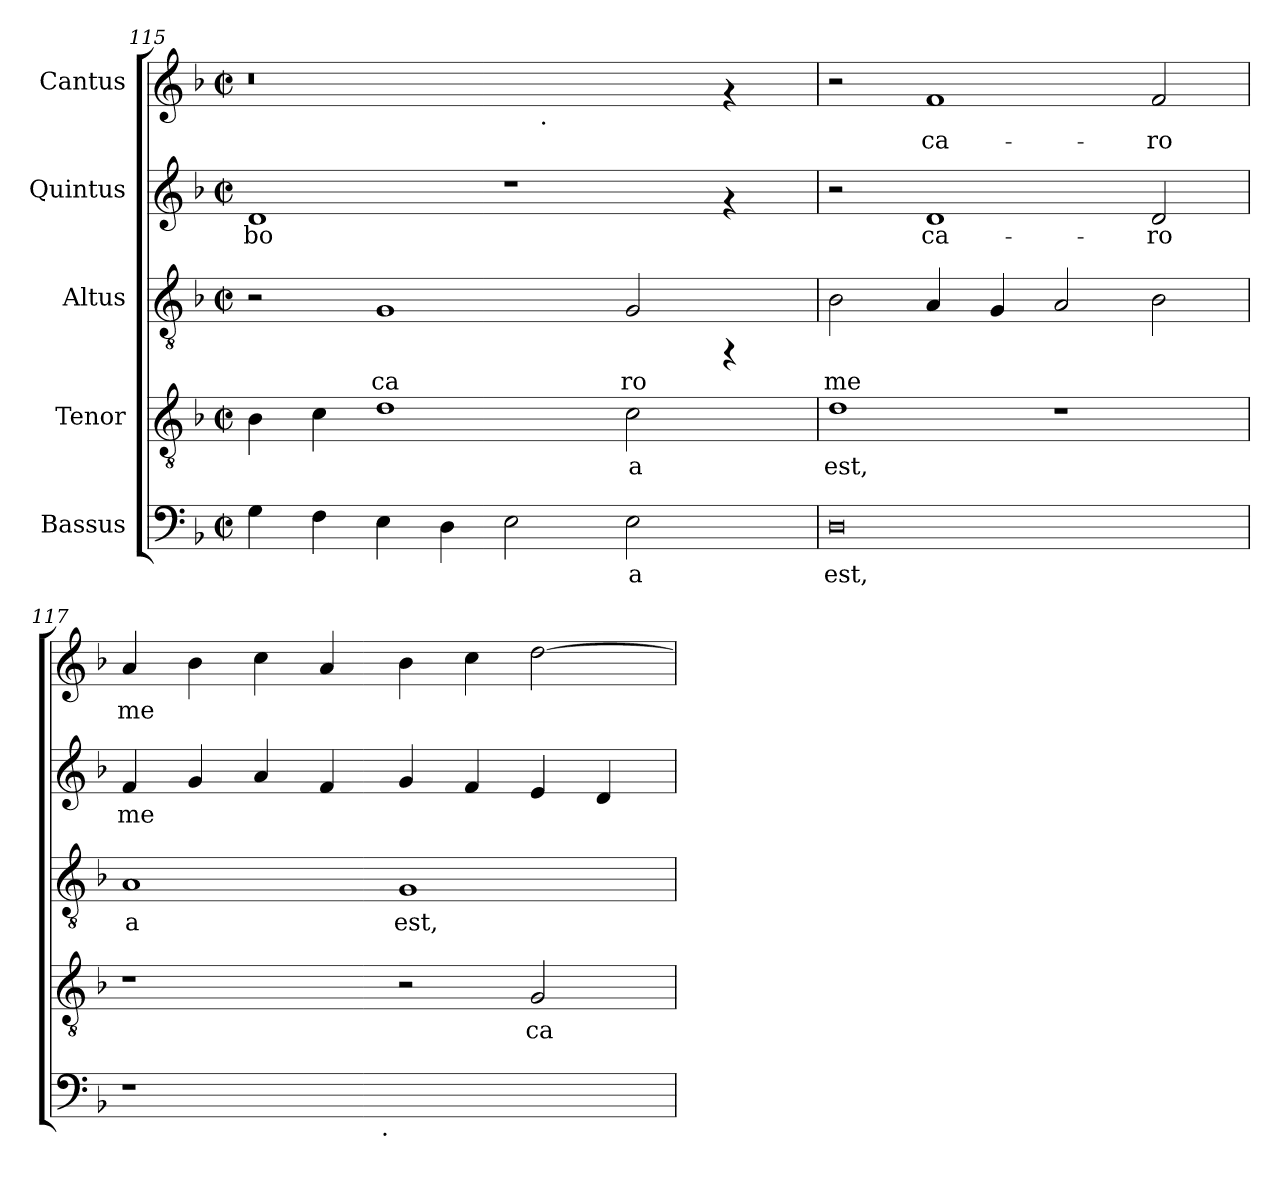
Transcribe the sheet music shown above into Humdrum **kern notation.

**kern	**text	**kern	**text	**kern	**text	**kern	**text	**kern	**text
*part5	*part5	*part4	*part4	*part3	*part3	*part2	*part2	*part1	*part1
*staff5	*staff5	*staff4	*staff4	*staff3	*staff3	*staff2	*staff2	*staff1	*staff1
*I"Bassus	*	*I"Tenor	*	*I"Altus	*	*I"Quintus	*	*I"Cantus	*
*clefF4	*	*clefGv2	*	*clefGv2	*	*clefG2	*	*clefG2	*
*k[b-]	*	*k[b-]	*	*k[b-]	*	*k[b-]	*	*k[b-]	*
*F:	*	*F:	*	*F:	*	*F:	*	*F:	*
*M2/2	*	*M2/2	*	*M2/2	*	*M2/2	*	*M2/2	*
*met(c|)	*	*met(c|)	*	*met(c|)	*	*met(c|)	*	*met(c|)	*
=115	=115	=115	=115	=115	=115	=115	=115	=115	=115
!	!LO:LY:b:cj	!	!LO:LY:b:cj	!	!	!	!LO:LY:b:cj	!	!
*	*	*	*	*	*	*	*	*^	*
4G\	--	4B-\	.	2r	.	1d	-bo	0r	1ryy	.
!	!LO:LY:b:cj	!	!LO:LY:b:cj	!	!	!	!	!	!	!
4F\	--	4c\	.	.	.	.	.	.	.	.
!	!LO:LY:b:cj	!	!LO:LY:b:cj	!	!LO:LY:b:cj	!	!	!	!	!
4E\	--	1d	.	1G	ca	.	.	.	.	.
!	!LO:LY:b:cj	!	!	!	!	!	!	!	!	!
4D\	--	.	.	.	.	.	.	.	.	.
!	!LO:LY:b:cj	!	!	!	!	!	!	!	!	!
2E\	--	.	.	.	.	1r	.	.	16.ryy	.
!	!	!	!	!	!	!	!	!	!LO:TX:b:t=.	!
.	.	.	.	.	.	.	.	.	1ryy	.
!	!LO:LY:b:cj	!	!LO:LY:b:cj	!	!LO:LY:b:cj	!	!	!	!	!
2E\	-a	2c\	a	2G/	ro	.	.	.	.	.
4ryy	.	4ryy	.	4rFF	.	4rf	.	4rf	.	.
.	.	.	.	.	.	.	.	.	8ryy	.
.	.	.	.	.	.	.	.	.	32ryy	.
=116	=116	=116	=116	=116	=116	=116	=116	=116	=116	=116
!	!LO:LY:b:cj	!	!LO:LY:b:cj	!	!LO:LY:b:cj	!	!	!	!	!
*	*	*	*	*	*	*	*	*v	*v	*
0D	est,	1d	est,	2B-\	me	2r	.	2r	.
!	!	!	!	!	!LO:LY:b:cj	!	!LO:LY:b:cj	!	!LO:LY:b:cj
.	.	.	.	4A/	.	1d	ca-	1f	ca-
!	!	!	!	!	!LO:LY:b:cj	!	!	!	!
.	.	.	.	4G/	.	.	.	.	.
!	!	!	!	!	!LO:LY:b:cj	!	!	!	!
.	.	1r	.	2A/	.	.	.	.	.
!	!	!	!	!	!LO:LY:b:cj	!	!LO:LY:b:cj	!	!LO:LY:b:cj
.	.	.	.	2B-\	.	2d/	-ro	2f/	-ro
!!LO:LB:g=z
=117	=117	=117	=117	=117	=117	=117	=117	=117	=117
!	!	!	!	!	!LO:LY:b:cj	!	!LO:LY:b:cj	!	!LO:LY:b:cj
*^	*	*	*	*	*	*	*	*	*
1r	2ryy	.	1r	.	1A	a	4f/	me	4a/	me-
!	!	!	!	!	!	!	!	!LO:LY:b:cj	!	!LO:LY:b:cj
.	.	.	.	.	.	.	4g/	.	4b-\	--
!	!	!	!	!	!	!	!	!LO:LY:b:cj	!	!LO:LY:b:cj
.	4...ryy	.	.	.	.	.	4a/	.	4cc\	--
!	!	!	!	!	!	!	!	!LO:LY:b:cj	!	!LO:LY:b:cj
.	.	.	.	.	.	.	4f/	.	4a/	--
!	!LO:TX:b:t=.	!	!	!	!	!	!	!	!	!
.	1ryy	.	.	.	.	.	.	.	.	.
!	!	!	!	!	!	!LO:LY:b:cj	!	!LO:LY:b:cj	!	!LO:LY:b:cj
1ryy	.	.	2r	.	1G	est,	4g/	.	4b-\	--
!	!	!	!	!	!	!	!	!LO:LY:b:cj	!	!LO:LY:b:cj
.	.	.	.	.	.	.	4f/	.	4cc\	--
!	!	!	!	!LO:LY:b:cj	!	!	!	!LO:LY:b:cj	!	!LO:LY:b:cj
.	.	.	2G/	ca-	.	.	4e/	.	[>2dd\	--
!	!	!	!	!	!	!	!	!LO:LY:b:cj	!	!
.	.	.	.	.	.	.	4d/	.	.	.
.	32ryy	.	.	.	.	.	.	.	.	.
*v	*v	*	*	*	*	*	*	*	*	*
=	=	=	=	=	=	=	=	=	=
*-	*-	*-	*-	*-	*-	*-	*-	*-	*-
